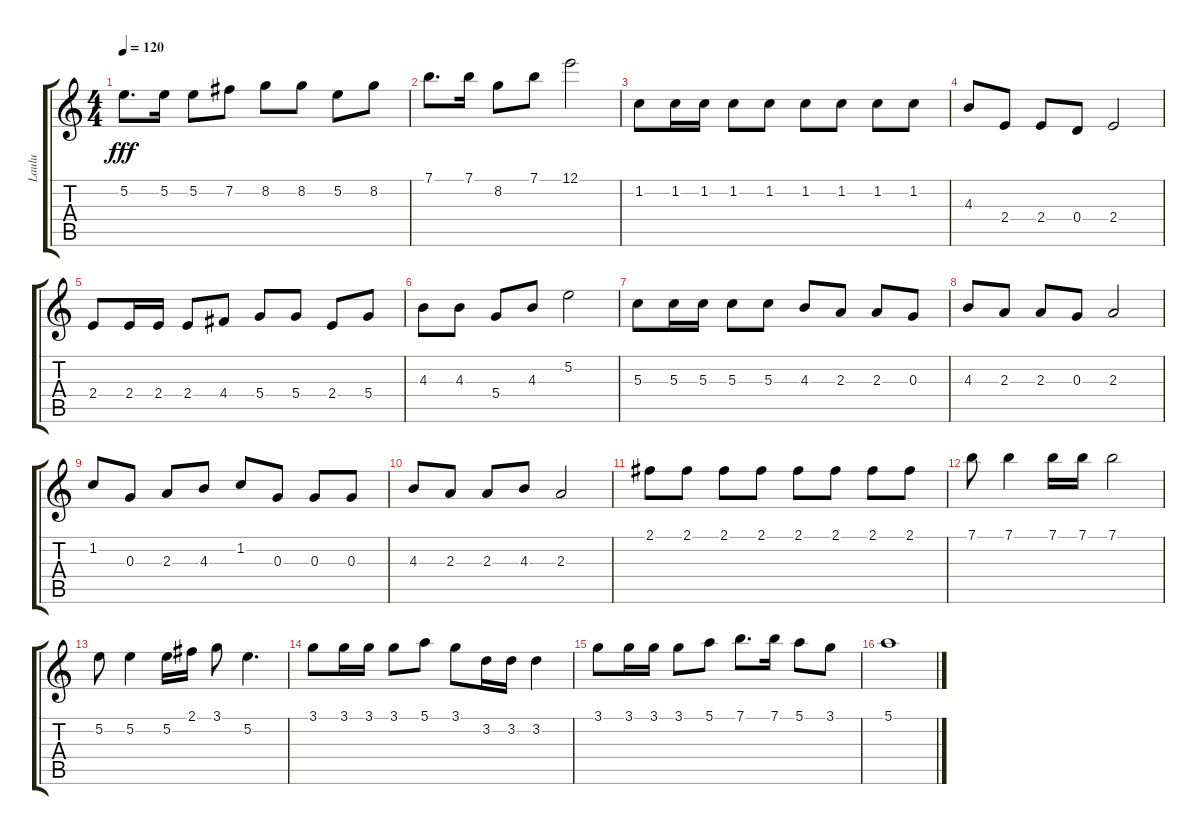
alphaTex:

\track ("Laulu" "Laulu") {instrument acousticguitarsteel}
\staff {score tabs}
\tuning (E4 B3 G3 D3 A2 E2) {hide}
\ts (4 4)
\tempo 120
\clef g2
\ks c
5.2.8{d dy fff} 5.2.16 5.2.8 7.2.8 8.2.8 8.2.8 5.2.8 8.2.8 |
7.1.8{d} 7.1.16 8.2.8 7.1.8 12.1.2 |
1.2.8 1.2.16 1.2.16 1.2.8 1.2.8 1.2.8 1.2.8 1.2.8 1.2.8 |
4.3.8 2.4.8 2.4.8 0.4.8 2.4.2 |
2.4.8 2.4.16 2.4.16 2.4.8 4.4.8 5.4.8 5.4.8 2.4.8 5.4.8 |
4.3.8 4.3.8 5.4.8 4.3.8 5.2.2 |
5.3.8 5.3.16 5.3.16 5.3.8 5.3.8 4.3.8 2.3.8 2.3.8 0.3.8 |
4.3.8 2.3.8 2.3.8 0.3.8 2.3.2 |
1.2.8 0.3.8 2.3.8 4.3.8 1.2.8 0.3.8 0.3.8 0.3.8 |
4.3.8 2.3.8 2.3.8 4.3.8 2.3.2 |
2.1.8 2.1.8 2.1.8 2.1.8 2.1.8 2.1.8 2.1.8 2.1.8 |
7.1.8 7.1.4 7.1.16 7.1.16 7.1.2 |
5.2.8 5.2.4 5.2.16 2.1.16 3.1.8 5.2.4{d} |
3.1.8 3.1.16 3.1.16 3.1.8 5.1.8 3.1.8 3.2.16 3.2.16 3.2.4 |
3.1.8 3.1.16 3.1.16 3.1.8 5.1.8 7.1.8{d} 7.1.16 5.1.8 3.1.8 |
5.1.1
